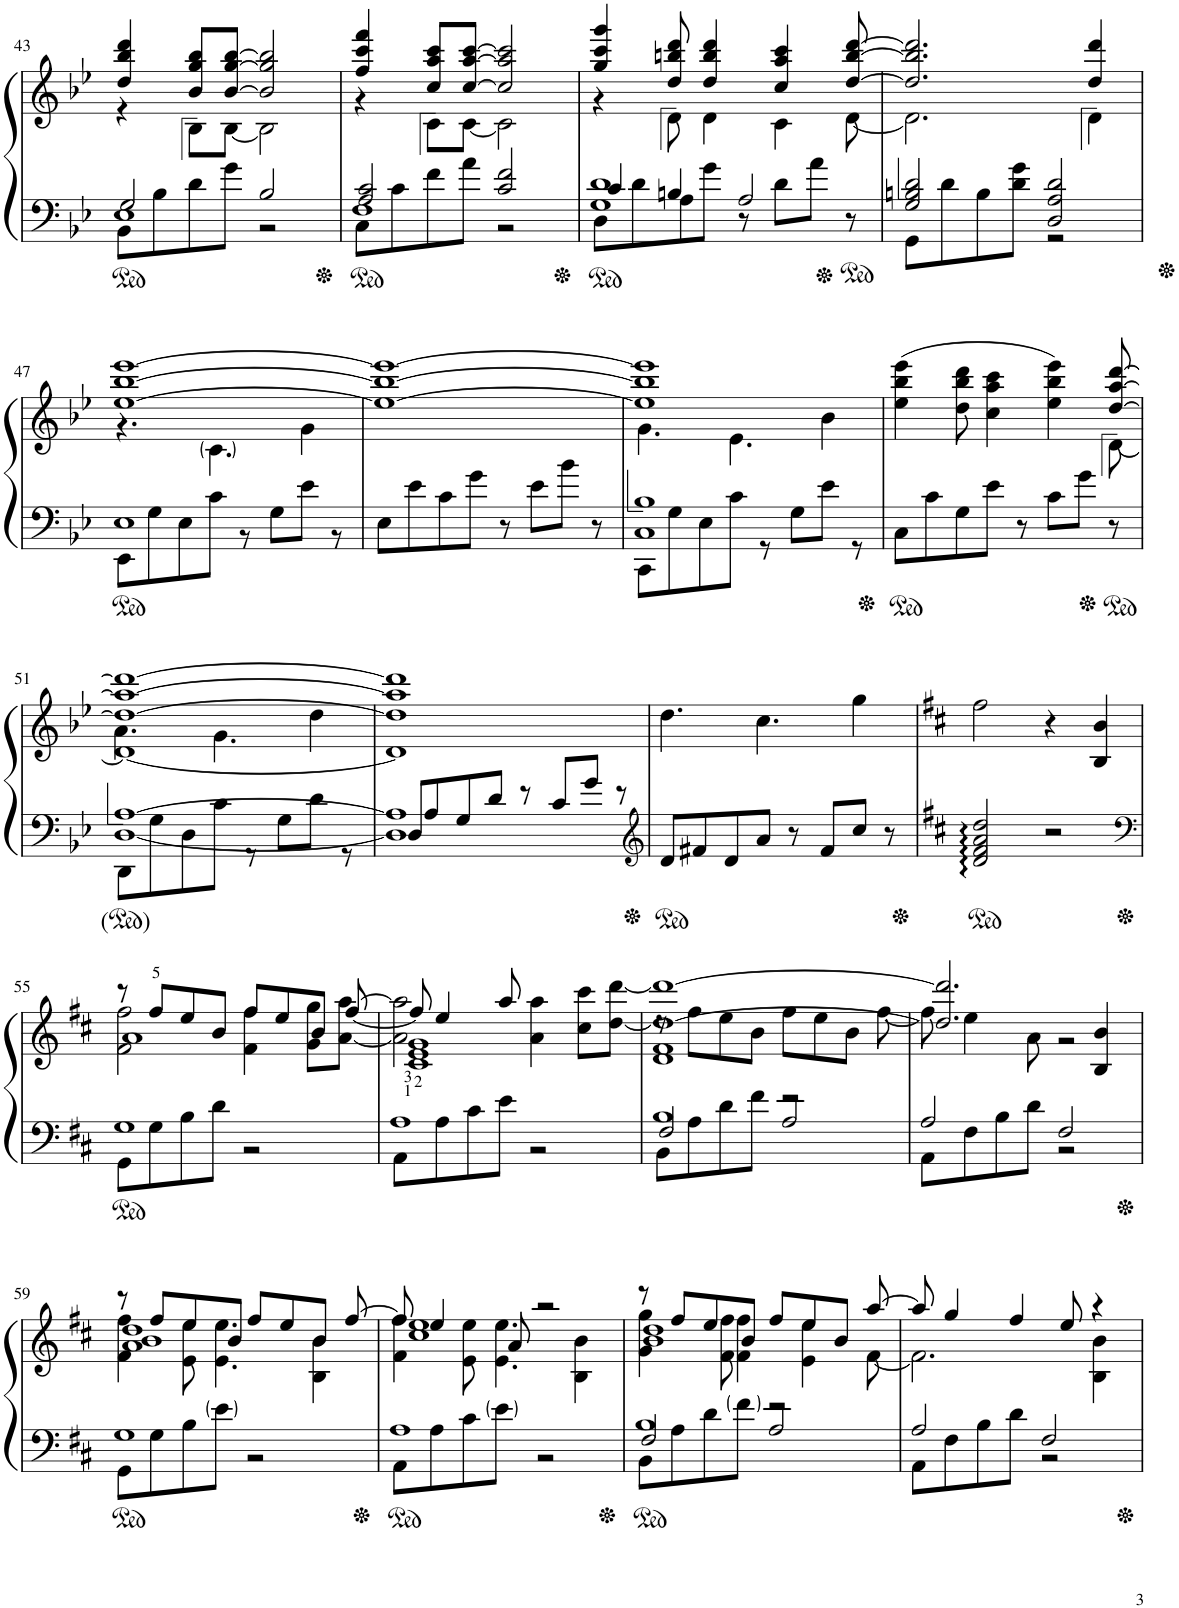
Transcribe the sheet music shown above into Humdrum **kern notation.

**kern	**kern
*part1	*part1
*staff2	*staff1
*I"Piano	*
*I'Pno.	*
!!LO:PB:g=z
*clefF4	*clefG2
*k[b-e-]	*k[b-e-]
*M4/4	*M4/4
=43	=43
*^	*^
*	*^	*	*
1E-	8BB-\L	2G/	4dd/ 4bb-/ 4ddd/	4r
.	8B-\	.	.	.
.	8d\	.	8b-/ 8gg/ 8bb-/L	8B-\L
.	8g\J	.	[8b-/ [8gg/ [8bb-/J	[8B-\J
.	2r	2B-/	2b-/] 2gg/] 2bb-/]	2B-\]
=44	=44	=44	=44	=44
1F	8C\L	2A/ 2c/	4ff/ 4ccc/ 4fff/	4r
.	8c\	.	.	.
.	8f\	.	8cc/ 8aa/ 8ccc/L	8c\L
.	8a\J	.	[8cc/ [8aa/ [8ccc/J	[8c\J
.	2r	2c/ 2f/	2cc/] 2aa/] 2ccc/]	2c\]
=45	=45	=45	=45	=45
1G 1d	8D\L	4c/	4gg/ 4ccc/ 4ggg/	4r
.	8d\	.	.	.
.	8A\	4Bn/	8dd/ 8bbn/ 8ddd/	8d\
.	8g\J	.	4dd/ 4bb/ 4ddd/	4d\
.	8r	2A/	.	.
.	8d\L	.	4cc/ 4aa/ 4ccc/	4c\
.	8a\J	.	.	.
.	8r	.	[8dd/ [8bb/ [8ddd/	[8d\
*	*v	*v	*	*
=46	=46	=46	=46
2G/ 2Bn/ 2d/	8GG\L	2.dd/] 2.bb/] 2.ddd/]	2.d\]
.	8d\	.	.
.	8B\	.	.
.	8d\ 8g\J	.	.
2D/ 2A/ 2d/	2r	.	.
.	.	4dd/ 4ddd/	4d\
!!LO:LB:g=z	!!
=47	=47	=47	=47
1E-	8EE-\L	[1ee- [1bb- [1eee-	4.r
.	8G\	.	.
.	8E-\	.	.
.	8c\J	.	4.c\
.	8r	.	.
.	8G\L	.	.
.	8e-\J	.	4g\
.	8r	.	.
*v	*v	*	*
*	*v	*v
=48	=48
8E-\L	1ee-_ 1bb-_ 1eee-_
8e-\	.
8c\	.
8g\J	.
8r	.
8e-\L	.
8b-\J	.
8r	.
=49	=49
*^	*^
1C 1B-	8CC\L	1ee-] 1bb-] 1eee-]	4.g\
.	8G\	.	.
.	8E-\	.	.
.	8c\J	.	4.e-\
.	8r	.	.
.	8G\L	.	.
.	8e-\J	.	4b-\
.	8r	.	.
*v	*v	*	*
=50	=50	=50
8C\L	(4ee-\ 4bb-\ 4eee-\	2..ryy
8c\	.	.
8G\	8dd\ 8bb-\ 8ddd\	.
8e-\J	4cc\ 4aa\ 4ccc\	.
8r	.	.
8c\L	4ee-\ 4bb-\ 4eee-\)	.
8g\J	.	.
8r	[8dd/ [8aa/ [8ddd/	[8d\
!!LO:LB:g=z
=51	=51	=51
*^	*	*^
[<1D [1A	8DD\L	1dd_ 1aa_ 1ddd_	1d_	4.a\
.	8G\	.	.	.
.	8D\	.	.	.
.	8c\J	.	.	4.g\
.	8r	.	.	.
.	8G\L	.	.	.
.	8d\J	.	.	4dd\
.	8r	.	.	.
*	*	*	*v	*v
=52	=52	=52	=52
8D/L	1D] 1A]	1dd] 1aa] 1ddd]	1d]
8A/	.	.	.
8G/	.	.	.
8d/J	.	.	.
8r	.	.	.
8c/L	.	.	.
8g/J	.	.	.
8r	.	.	.
*v	*v	*	*
*	*v	*v
=53	=53
*clefG2	*
8d/L	4.dd\
8f#X/	.
8d/	.
8a/J	4.cc\
8r	.
8f#/L	.
8cc/J	4gg\
8r	.
=54	=54
*k[f#c#]	*k[f#c#]
2d/ 2f#/ 2a/ 2dd/	2ff#\
2r	4r
.	4B/ 4b/
!!LO:LB:g=z
=55	=55
*clefF4	*
*^	*^
*	*	*	*^
1G	8GG\L	8r	2f#\ 2ff#\	1a
.	8G\	8ff#/L	.	.
.	8B\	8ee/	.	.
.	8d\J	8b/J	.	.
.	2r	8ff#/L	4f#\ 4ff#\	.
.	.	8ee/	.	.
.	.	8b/J	8g\ 8gg\L	.
.	.	[<8ff#/	[8a\ [>8aa\J	.
=56	=56	=56	=56	=56
1A	8AA\L	8ff#/]	2a\] 2aa\]	1c#<<< 1e<<< 1g<<<
.	8A\	4ee/	.	.
.	8c#\	.	.	.
.	8e\J	8aa/	.	.
.	2r	2ryy	4a\ 4aa\	.
.	.	.	8cc#\ 8ccc#\L	.
.	.	.	[8dd\ [8ddd\J	.
=57	=57	=57	=57	=57
*	*^	*	*	*
2F#/	8BB\L	1B	1dd_ 1ddd_	8r	1d 1f#
.	8A\	.	.	8ff#\L	.
.	8d\	.	.	8ee\	.
.	8f#\J	.	.	8b\J	.
2A/	2r	.	.	8ff#\L	.
.	.	.	.	8ee\	.
.	.	.	.	8b\J	.
.	.	.	.	[8ff#\	.
*	*v	*v	*	*	*
*	*	*	*v	*v
=58	=58	=58	=58
2A/	8AA\L	2.dd/] 2.ddd/]	8ff#\]
.	8F#\	.	4ee\
.	8B\	.	.
.	8d\J	.	8a\
2F#/	2r	.	2r
.	.	4B/ 4b/	.
!!LO:LB:g=z
=59	=59	=59	=59
*	*	*	*^
1G	8GG\L	8r	4f#\ 4ff#\	1a 1b 1dd
.	8G\	8ff#/L	.	.
.	8B\	8ee/	8e\ 8ee\	.
.	8e\J	8b/J	4.e\ 4.ee\	.
.	2r	8ff#/L	.	.
.	.	8ee/	.	.
.	.	8b/J	4B\ 4b\	.
.	.	[8ff#/	.	.
=60	=60	=60	=60	=60
1A	8AA\L	8ff#/]	4f#\ 4ff#\	1cc# 1ee
.	8A\	4ee/	.	.
.	8c#\	.	8e\ 8ee\	.
.	8e\J	8a/	4.e\ 4.ee\	.
.	2r	2r	.	.
.	.	.	4B\ 4b\	.
=61	=61	=61	=61	=61
*	*^	*	*	*
2F#/	8BB\L	1B	8r	4g\ 4gg\	1b 1dd
.	8A\	.	8ff#/L	.	.
.	8d\	.	8ee/	8f#\ 8ff#\	.
.	8f#\J	.	8b/J	4f#\ 4ff#\	.
2A/	2r	.	8ff#/L	.	.
.	.	.	8ee/	4e\ 4ee\	.
.	.	.	8b/J	.	.
.	.	.	[8aa/	[8f#\	.
*	*v	*v	*	*	*
*	*	*	*v	*v
=62	=62	=62	=62
2A/	8AA\L	8aa/]	2.f#\]
.	8F#\	4gg/	.
.	8B\	.	.
.	8d\J	4ff#/	.
2F#/	2r	.	.
.	.	8ee/	.
.	.	4r	4B\ 4b\
*v	*v	*	*
*	*v	*v
=	=
*-	*-
